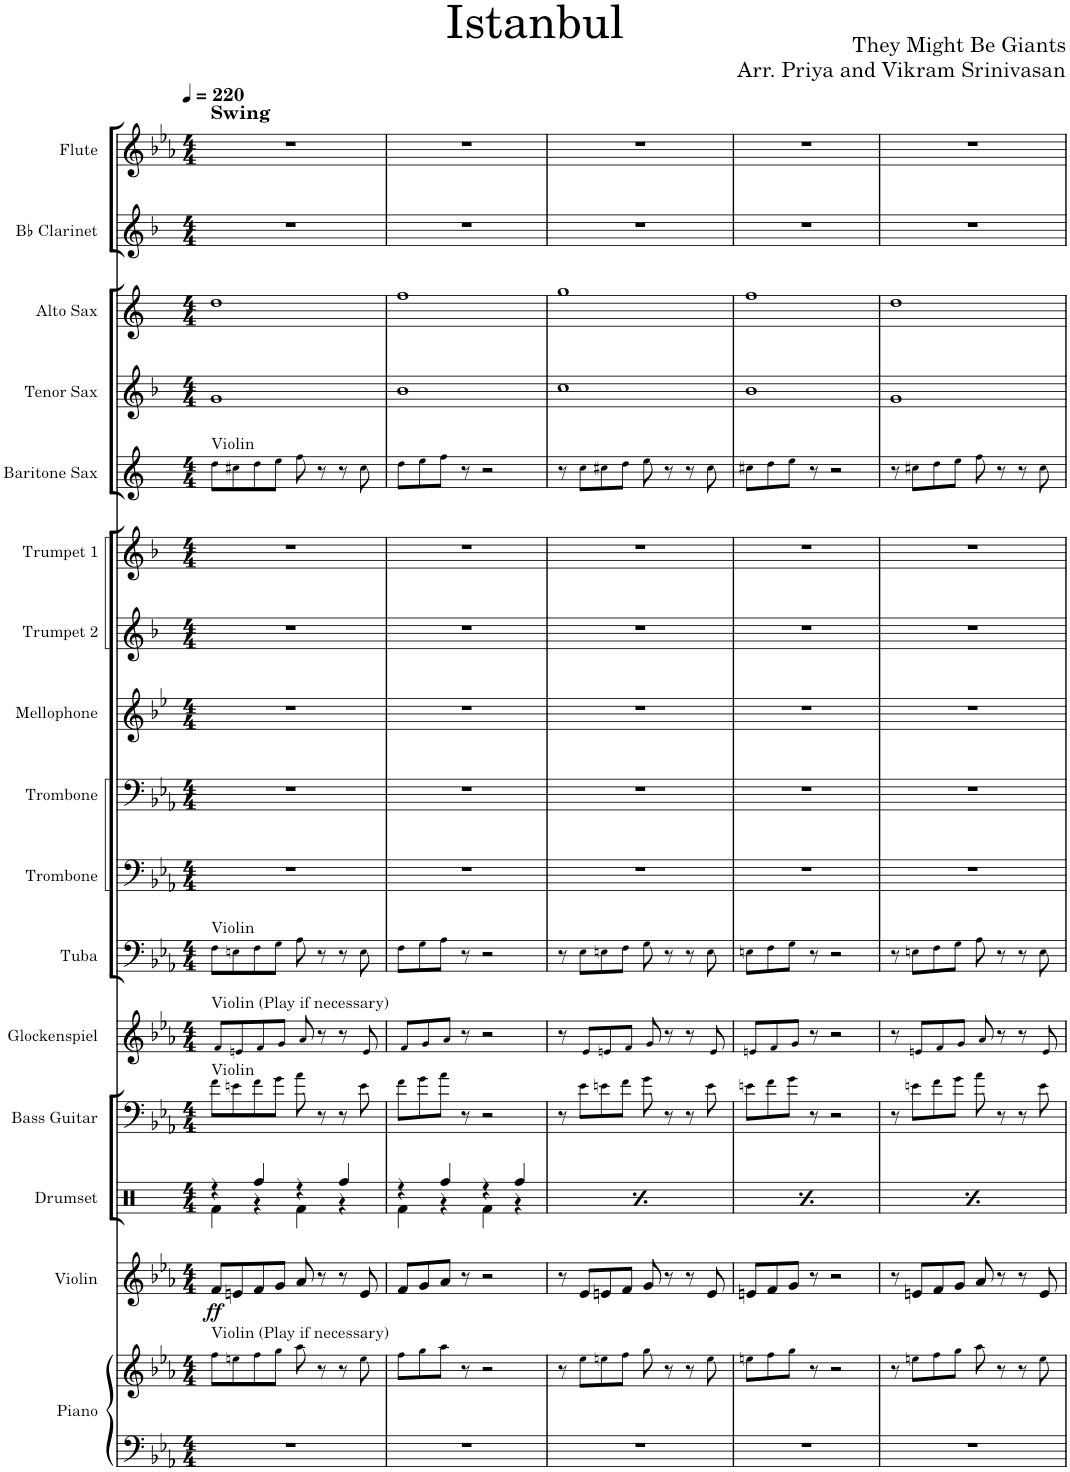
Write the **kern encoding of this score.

**kern	**kern	**kern	**dynam	**kern	**kern	**kern	**kern	**kern	**kern	**kern	**kern	**kern	**kern	**kern	**kern	**kern	**kern
*part16	*part16	*part15	*part15	*part14	*part13	*part12	*part11	*part10	*part9	*part8	*part7	*part6	*part5	*part4	*part3	*part2	*part1
*staff17	*staff16	*staff15	*staff15	*staff14	*staff13	*staff12	*staff11	*staff10	*staff9	*staff8	*staff7	*staff6	*staff5	*staff4	*staff3	*staff2	*staff1
*I"Piano	*	*I"Violin	*	*I"Drumset	*I"Bass Guitar	*I"Glockenspiel	*I"Tuba	*I"Trombone	*I"Trombone	*I"Mellophone	*I"Trumpet 2	*I"Trumpet 1	*I"Baritone Sax	*I"Tenor Sax	*I"Alto Sax	*I"Bb Clarinet	*I"Flute
*I'Pno.	*	*I'Vln.	*	*I'D. Set	*I'B. Guit.	*I'Glock.	*I'Tba.	*I'Tbn.	*I'Tbn.	*I'Mph.	*I'Tpt. 2	*I'Tpt. 1	*I'Bar. Sax.	*I'T. Sax.	*I'A. Sax.	*I'Bb Cl.	*I'Fl.
*clefF4	*clefG2	*clefG2	*	*clefX	*clefF4	*clefG2	*clefF4	*clefF4	*clefF4	*clefG2	*clefG2	*clefG2	*clefG2	*clefG2	*clefG2	*clefG2	*clefG2
*	*	*	*	*	*Trd7c12	*Trd-14c-24	*	*	*	*Trd4c7	*Trd1c2	*Trd1c2	*Trd12c21	*Trd8c14	*Trd5c9	*Trd1c2	*
*k[b-e-a-]	*k[b-e-a-]	*k[b-e-a-]	*	*k[]	*k[b-e-a-]	*k[b-e-a-]	*k[b-e-a-]	*k[b-e-a-]	*k[b-e-a-]	*k[b-e-]	*k[b-]	*k[b-]	*k[]	*k[b-]	*k[]	*k[b-]	*k[b-e-a-]
*M4/4	*M4/4	*M4/4	*	*M4/4	*M4/4	*M4/4	*M4/4	*M4/4	*M4/4	*M4/4	*M4/4	*M4/4	*M4/4	*M4/4	*M4/4	*M4/4	*M4/4
*MM220	*MM220	*MM220	*	*MM220	*MM220	*MM220	*MM220	*MM220	*MM220	*MM220	*MM220	*MM220	*MM220	*MM220	*MM220	*MM220	*MM220
=1	=1	=1	=1	=1	=1	=1	=1	=1	=1	=1	=1	=1	=1	=1	=1	=1	=1
*	*	*	*	*^	*	*	*	*	*	*	*	*	*	*	*	*	*
!	!	!	!	!	!	!	!	!	!	!	!	!	!	!	!	!	!	!LO:TX:a:B:t=Swing
!	!	!	!	!	!	!	!	!	!	!	!	!	!	!LO:TX:a:t=Violin	!	!	!	!
!	!	!	!	!	!	!	!	!LO:TX:a:t=Violin	!	!	!	!	!	!	!	!	!	!
!	!	!	!	!	!	!	!LO:TX:a:t=Violin (Play if necessary)	!	!	!	!	!	!	!	!	!	!	!
!	!	!	!	!	!	!LO:TX:a:t=Violin	!	!	!	!	!	!	!	!	!	!	!	!
!	!LO:TX:a:t=Violin (Play if necessary)	!	!	!	!	!	!	!	!	!	!	!	!	!	!	!	!	!
!	!	!	!LO:DY:b	!	!	!	!	!	!	!	!	!	!	!	!	!	!	!
1r	8ff\L	8f/L	ff	4r	4Rf\	8f\L	8f/L	8F\L	1r	1r	1r	1r	1r	8dd\L	1g	1dd	1r	1r
.	8een\	8en/	.	.	.	8en\	8en/	8En\	.	.	.	.	.	8cc#X\	.	.	.	.
.	8ff\	8f/	.	4Rff/	4r	8f\	8f/	8F\	.	.	.	.	.	8dd\	.	.	.	.
.	8gg\J	8g/J	.	.	.	8g\J	8g/J	8G\J	.	.	.	.	.	8ee\J	.	.	.	.
.	8aa-\	8a-/	.	4r	4Rf\	8a-\	8a-/	8A-\	.	.	.	.	.	8ff\	.	.	.	.
.	8r	8r	.	.	.	8r	8r	8r	.	.	.	.	.	8r	.	.	.	.
.	8r	8r	.	4Rff/	4r	8r	8r	8r	.	.	.	.	.	8r	.	.	.	.
.	8ee\	8e/	.	.	.	8e\	8e/	8E\	.	.	.	.	.	8cc#\	.	.	.	.
=2	=2	=2	=2	=2	=2	=2	=2	=2	=2	=2	=2	=2	=2	=2	=2	=2	=2	=2
1r	8ff\L	8f/L	.	4r	4Rf\	8f\L	8f/L	8F\L	1r	1r	1r	1r	1r	8dd\L	1b-	1ff	1r	1r
.	8gg\	8g/	.	.	.	8g\	8g/	8G\	.	.	.	.	.	8ee\	.	.	.	.
.	8aa-\J	8a-/J	.	4Rff/	4r	8a-\J	8a-/J	8A-\J	.	.	.	.	.	8ff\J	.	.	.	.
.	8r	8r	.	.	.	8r	8r	8r	.	.	.	.	.	8r	.	.	.	.
.	2r	2r	.	4r	4Rf\	2r	2r	2r	.	.	.	.	.	2r	.	.	.	.
.	.	.	.	4Rff/	4r	.	.	.	.	.	.	.	.	.	.	.	.	.
=3	=3	=3	=3	=3	=3	=3	=3	=3	=3	=3	=3	=3	=3	=3	=3	=3	=3	=3
1r	8r	8r	.	4r	4Rf\	8r	8r	8r	1r	1r	1r	1r	1r	8r	1cc	1gg	1r	1r
.	8ee-\L	8e-/L	.	.	.	8e-\L	8e-/L	8E-\L	.	.	.	.	.	8cc\L	.	.	.	.
.	8een\	8en/	.	4Rff/	4r	8en\	8en/	8En\	.	.	.	.	.	8cc#X\	.	.	.	.
.	8ff\J	8f/J	.	.	.	8f\J	8f/J	8F\J	.	.	.	.	.	8dd\J	.	.	.	.
.	8gg\	8g/	.	4r	4Rf\	8g\	8g/	8G\	.	.	.	.	.	8ee\	.	.	.	.
.	8r	8r	.	.	.	8r	8r	8r	.	.	.	.	.	8r	.	.	.	.
.	8r	8r	.	4Rff/	4r	8r	8r	8r	.	.	.	.	.	8r	.	.	.	.
.	8ee\	8e/	.	.	.	8e\	8e/	8E\	.	.	.	.	.	8cc#\	.	.	.	.
=4	=4	=4	=4	=4	=4	=4	=4	=4	=4	=4	=4	=4	=4	=4	=4	=4	=4	=4
1r	8een\L	8en/L	.	4r	4Rf\	8en\L	8en/L	8En\L	1r	1r	1r	1r	1r	8cc#X\L	1b-	1ff	1r	1r
.	8ff\	8f/	.	.	.	8f\	8f/	8F\	.	.	.	.	.	8dd\	.	.	.	.
.	8gg\J	8g/J	.	4Rff/	4r	8g\J	8g/J	8G\J	.	.	.	.	.	8ee\J	.	.	.	.
.	8r	8r	.	.	.	8r	8r	8r	.	.	.	.	.	8r	.	.	.	.
.	2r	2r	.	4r	4Rf\	2r	2r	2r	.	.	.	.	.	2r	.	.	.	.
.	.	.	.	4Rff/	4r	.	.	.	.	.	.	.	.	.	.	.	.	.
=5	=5	=5	=5	=5	=5	=5	=5	=5	=5	=5	=5	=5	=5	=5	=5	=5	=5	=5
1r	8r	8r	.	4r	4Rf\	8r	8r	8r	1r	1r	1r	1r	1r	8r	1g	1dd	1r	1r
.	8een\L	8en/L	.	.	.	8en\L	8en/L	8En\L	.	.	.	.	.	8cc#X\L	.	.	.	.
.	8ff\	8f/	.	4Rff/	4r	8f\	8f/	8F\	.	.	.	.	.	8dd\	.	.	.	.
.	8gg\J	8g/J	.	.	.	8g\J	8g/J	8G\J	.	.	.	.	.	8ee\J	.	.	.	.
.	8aa-\	8a-/	.	4r	4Rf\	8a-\	8a-/	8A-\	.	.	.	.	.	8ff\	.	.	.	.
.	8r	8r	.	.	.	8r	8r	8r	.	.	.	.	.	8r	.	.	.	.
.	8r	8r	.	4Rff/	4r	8r	8r	8r	.	.	.	.	.	8r	.	.	.	.
.	8ee\	8e/	.	.	.	8e\	8e/	8E\	.	.	.	.	.	8cc#\	.	.	.	.
*	*	*	*	*v	*v	*	*	*	*	*	*	*	*	*	*	*	*	*
=	=	=	=	=	=	=	=	=	=	=	=	=	=	=	=	=	=
*-	*-	*-	*-	*-	*-	*-	*-	*-	*-	*-	*-	*-	*-	*-	*-	*-	*-
